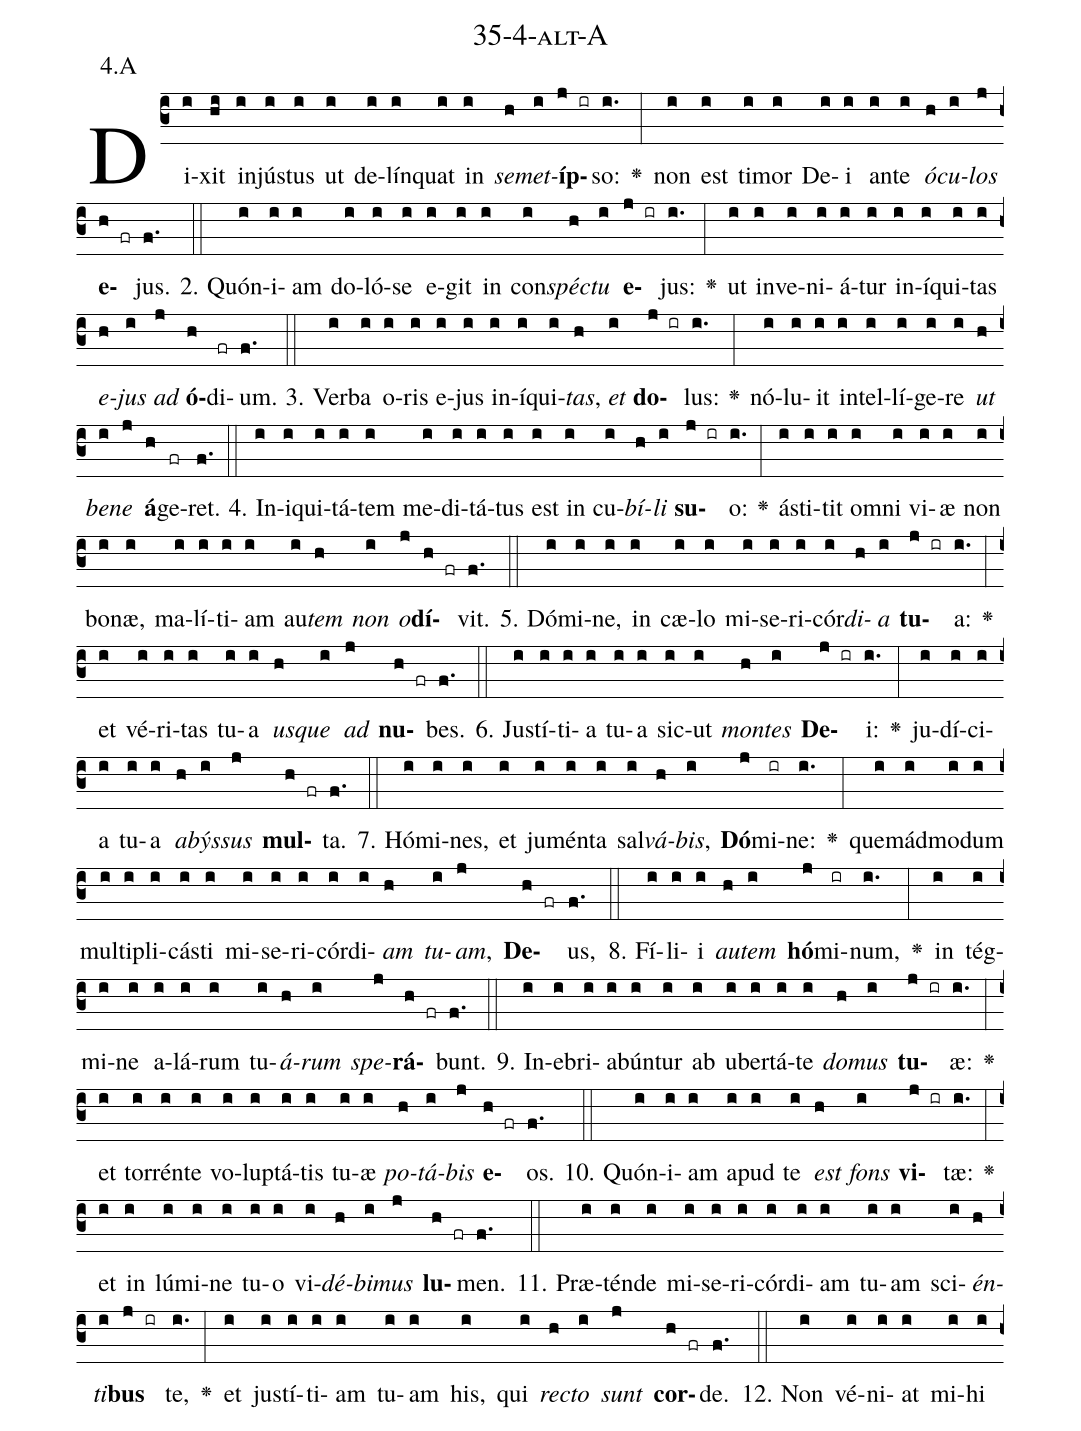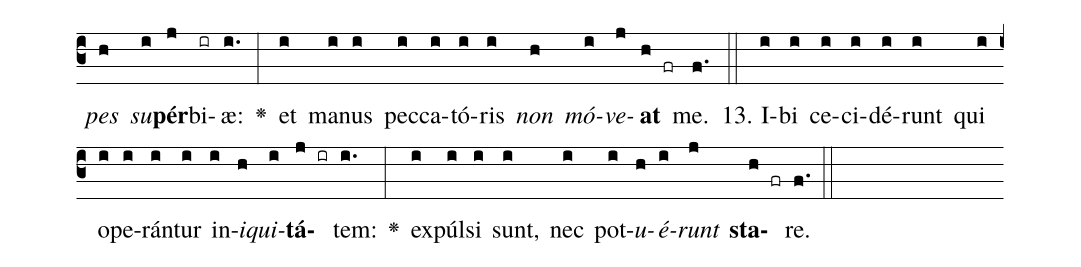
name: 35-4-alt-A;
annotation: 4.A;
%%
(c3)Di(i)xit(hi) in(i)jús(i)tus(i) ut(i) de(i)lín(i)quat(i) in(i) <i>se</i>(h)<i>met</i>(i)<b>íp</b>(j ir)so:(i.) <v>\greheightstar</v>(:) non(i) est(i) ti(i)mor(i) De(i)i(i) an(i)te(i) <i>ó</i>(h)<i>cu</i>(i)<i>los</i>(j) <b>e</b>(h fr)jus.(f.) (::)
2. Quón(i)i(i)am(i) do(i)ló(i)se(i) e(i)git(i) in(i) con(i)<i>spéc</i>(h)<i>tu</i>(i) <b>e</b>(j ir)jus:(i.) <v>\greheightstar</v>(:) ut(i) in(i)ve(i)ni(i)á(i)tur(i) in(i)í(i)qui(i)tas(i) <i>e</i>(h)<i>jus</i>(i) <i>ad</i>(j) <b>ó</b>(h)di(fr)um.(f.) (::)
3. Ver(i)ba(i) o(i)ris(i) e(i)jus(i) in(i)í(i)qui(i)<i>tas</i>,(h) <i>et</i>(i) <b>do</b>(j ir)lus:(i.) <v>\greheightstar</v>(:) nó(i)lu(i)it(i) in(i)tel(i)lí(i)ge(i)re(i) <i>ut</i>(h) <i>be</i>(i)<i>ne</i>(j) <b>á</b>(h)ge(fr)ret.(f.) (::)
4. In(i)i(i)qui(i)tá(i)tem(i) me(i)di(i)tá(i)tus(i) est(i) in(i) cu(i)<i>bí</i>(h)<i>li</i>(i) <b>su</b>(j ir)o:(i.) <v>\greheightstar</v>(:) á(i)sti(i)tit(i) om(i)ni(i) vi(i)æ(i) non(i) bo(i)næ,(i) ma(i)lí(i)ti(i)am(i) au(i)<i>tem</i>(h) <i>non</i>(i) <i>o</i>(j)<b>dí</b>(h fr)vit.(f.) (::)
5. Dó(i)mi(i)ne,(i) in(i) cæ(i)lo(i) mi(i)se(i)ri(i)cór(i)<i>di</i>(h)<i>a</i>(i) <b>tu</b>(j ir)a:(i.) <v>\greheightstar</v>(:) et(i) vé(i)ri(i)tas(i) tu(i)a(i) <i>us</i>(h)<i>que</i>(i) <i>ad</i>(j) <b>nu</b>(h fr)bes.(f.) (::)
6. Jus(i)tí(i)ti(i)a(i) tu(i)a(i) sic(i)ut(i) <i>mon</i>(h)<i>tes</i>(i) <b>De</b>(j ir)i:(i.) <v>\greheightstar</v>(:) ju(i)dí(i)ci(i)a(i) tu(i)a(i) <i>a</i>(h)<i>býs</i>(i)<i>sus</i>(j) <b>mul</b>(h fr)ta.(f.) (::)
7. Hó(i)mi(i)nes,(i) et(i) ju(i)mén(i)ta(i) sal(i)<i>vá</i>(h)<i>bis</i>,(i) <b>Dó</b>(j)mi(ir)ne:(i.) <v>\greheightstar</v>(:) quem(i)ád(i)mo(i)dum(i) mul(i)ti(i)pli(i)cás(i)ti(i) mi(i)se(i)ri(i)cór(i)di(i)<i>am</i>(h) <i>tu</i>(i)<i>am</i>,(j) <b>De</b>(h fr)us,(f.) (::)
8. Fí(i)li(i)i(i) <i>au</i>(h)<i>tem</i>(i) <b>hó</b>(j)mi(ir)num,(i.) <v>\greheightstar</v>(:) in(i) tég(i)mi(i)ne(i) a(i)lá(i)rum(i) tu(i)<i>á</i>(h)<i>rum</i>(i) <i>spe</i>(j)<b>rá</b>(h fr)bunt.(f.) (::)
9. In(i)e(i)bri(i)a(i)bún(i)tur(i) ab(i) u(i)ber(i)tá(i)te(i) <i>do</i>(h)<i>mus</i>(i) <b>tu</b>(j ir)æ:(i.) <v>\greheightstar</v>(:) et(i) tor(i)rén(i)te(i) vo(i)lup(i)tá(i)tis(i) tu(i)æ(i) <i>po</i>(h)<i>tá</i>(i)<i>bis</i>(j) <b>e</b>(h fr)os.(f.) (::)
10. Quón(i)i(i)am(i) a(i)pud(i) te(i) <i>est</i>(h) <i>fons</i>(i) <b>vi</b>(j ir)tæ:(i.) <v>\greheightstar</v>(:) et(i) in(i) lú(i)mi(i)ne(i) tu(i)o(i) vi(i)<i>dé</i>(h)<i>bi</i>(i)<i>mus</i>(j) <b>lu</b>(h fr)men.(f.) (::)
11. Præ(i)tén(i)de(i) mi(i)se(i)ri(i)cór(i)di(i)am(i) tu(i)am(i) sci(i)<i>én</i>(h)<i>ti</i>(i)<b>bus</b>(j ir) te,(i.) <v>\greheightstar</v>(:) et(i) jus(i)tí(i)ti(i)am(i) tu(i)am(i) his,(i) qui(i) <i>rec</i>(h)<i>to</i>(i) <i>sunt</i>(j) <b>cor</b>(h fr)de.(f.) (::)
12. Non(i) vé(i)ni(i)at(i) mi(i)hi(i) <i>pes</i>(h) <i>su</i>(i)<b>pér</b>(j)bi(ir)æ:(i.) <v>\greheightstar</v>(:) et(i) ma(i)nus(i) pec(i)ca(i)tó(i)ris(i) <i>non</i>(h) <i>mó</i>(i)<i>ve</i>(j)<b>at</b>(h fr) me.(f.) (::)
13. I(i)bi(i) ce(i)ci(i)dé(i)runt(i) qui(i) o(i)pe(i)rán(i)tur(i) in(i)<i>i</i>(h)<i>qui</i>(i)<b>tá</b>(j ir)tem:(i.) <v>\greheightstar</v>(:) ex(i)púl(i)si(i) sunt,(i) nec(i) pot(i)<i>u</i>(h)<i>é</i>(i)<i>runt</i>(j) <b>sta</b>(h fr)re.(f.) (::)
